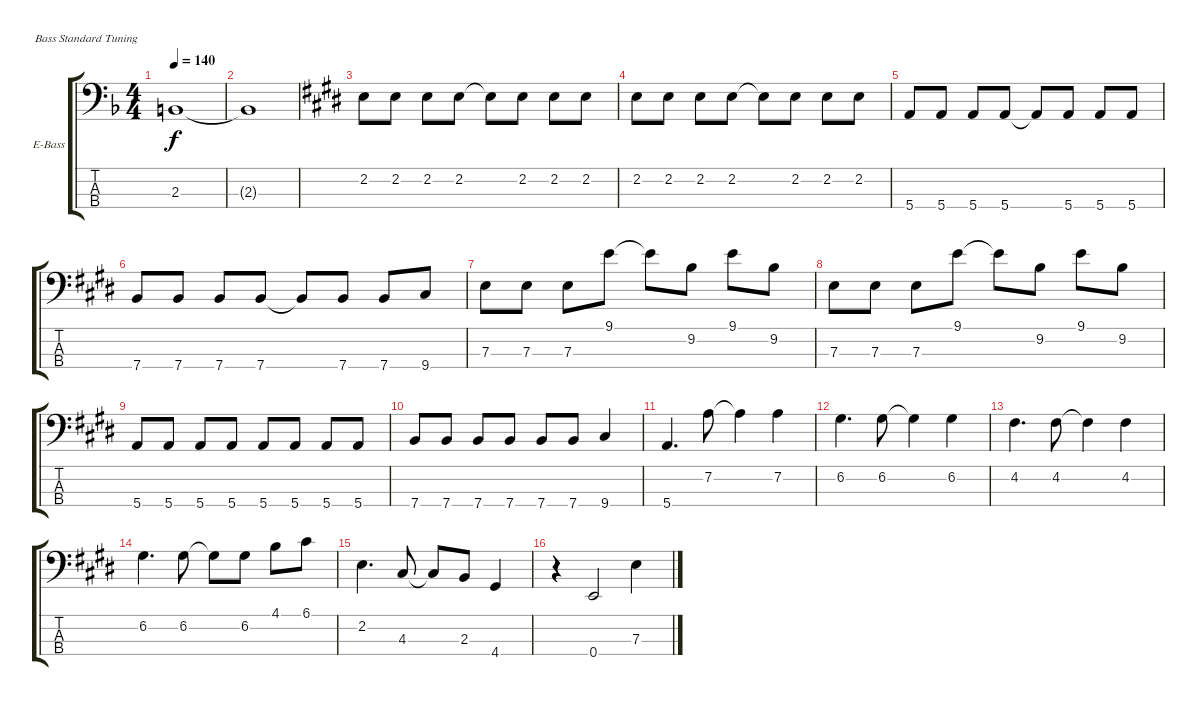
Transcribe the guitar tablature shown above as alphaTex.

\bracketExtendMode groupsimilarinstruments
\firstSystemTrackNameOrientation horizontal
\otherSystemsTrackNameOrientation horizontal
\track ("Bass" "E-Bass") {instrument electricbassfinger}
\staff {score tabs}
\tuning (G2 D2 A1 E1)
\ts (4 4)
\tempo 140
\clef f4
\ks f
2.3{t}.1{dy f} |
2.3{t}.1 |
\ks e
2.2.8 2.2.8 2.2.8 2.2.8 2.2{t}.8 2.2.8 2.2.8 2.2.8 |
2.2.8 2.2.8 2.2.8 2.2.8 2.2{t}.8 2.2.8 2.2.8 2.2.8 |
5.4.8 5.4.8 5.4.8 5.4.8 5.4{t}.8 5.4.8 5.4.8 5.4.8 |
7.4.8 7.4.8 7.4.8 7.4.8 7.4{t}.8 7.4.8 7.4.8 9.4.8 |
7.3.8 7.3.8 7.3.8 9.1.8 9.1{t}.8 9.2.8 9.1.8 9.2.8 |
7.3.8 7.3.8 7.3.8 9.1.8 9.1{t}.8 9.2.8 9.1.8 9.2.8 |
5.4.8 5.4.8 5.4.8 5.4.8 5.4.8 5.4.8 5.4.8 5.4.8 |
7.4.8 7.4.8 7.4.8 7.4.8 7.4.8 7.4.8 9.4.4 |
5.4.4{d} 7.2.8 7.2{t}.4 7.2.4 |
6.2.4{d} 6.2.8 6.2{t}.4 6.2.4 |
4.2.4{d} 4.2.8 4.2{t}.4 4.2.4 |
6.2.4{d} 6.2.8 6.2{t}.8 6.2.8 4.1.8 6.1.8 |
2.2.4{d} 4.3.8 4.3{t}.8 2.3.8 4.4.4 |
r.4 0.4.2 7.3.4
